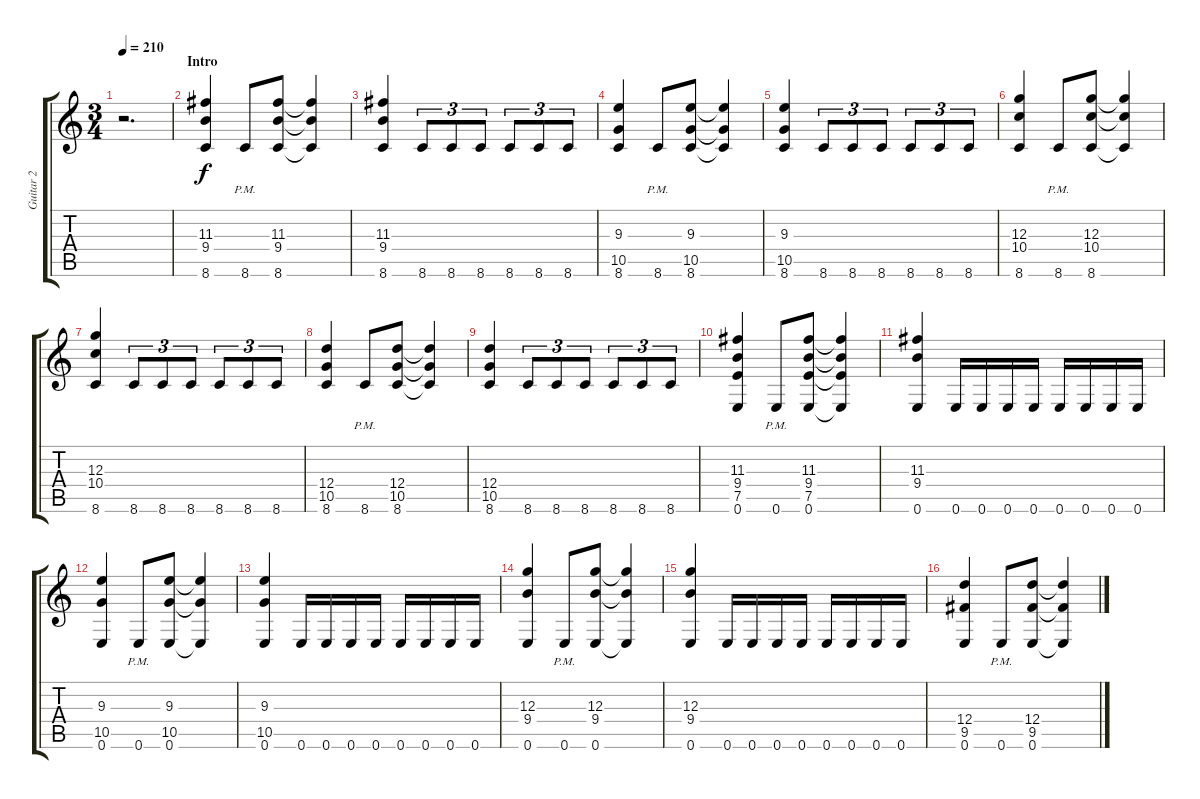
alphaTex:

\track ("Guitar 2" "Guitar 2") {instrument distortionguitar}
\staff {score tabs}
\tuning (E4 B3 G3 D3 A2 E2) {hide}
\ts (3 4)
\tempo 210
\clef g2
\ks c
r.2{d dy f instrument distortionguitar} |
\section ("" "Intro")
(11.3 9.4 8.6).4 8.6{pm}.8 (11.3 9.4 8.6).8 (11.3{t} 9.4{t} 8.6{t}).4 |
(11.3 9.4 8.6).4 8.6.8{tu (3 2)} 8.6.8{tu (3 2)} 8.6.8{tu (3 2)} 8.6.8{tu (3 2)} 8.6.8{tu (3 2)} 8.6.8{tu (3 2)} |
(9.3 10.5 8.6).4 8.6{pm}.8 (9.3 10.5 8.6).8 (9.3{t} 10.5{t} 8.6{t}).4 |
(9.3 10.5 8.6).4 8.6.8{tu (3 2)} 8.6.8{tu (3 2)} 8.6.8{tu (3 2)} 8.6.8{tu (3 2)} 8.6.8{tu (3 2)} 8.6.8{tu (3 2)} |
(12.3 10.4 8.6).4 8.6{pm}.8 (12.3 10.4 8.6).8 (12.3{t} 10.4{t} 8.6{t}).4 |
(12.3 10.4 8.6).4 8.6.8{tu (3 2)} 8.6.8{tu (3 2)} 8.6.8{tu (3 2)} 8.6.8{tu (3 2)} 8.6.8{tu (3 2)} 8.6.8{tu (3 2)} |
(12.4 10.5 8.6).4 8.6{pm}.8 (12.4 10.5 8.6).8 (12.4{t} 10.5{t} 8.6{t}).4 |
(12.4 10.5 8.6).4 8.6.8{tu (3 2)} 8.6.8{tu (3 2)} 8.6.8{tu (3 2)} 8.6.8{tu (3 2)} 8.6.8{tu (3 2)} 8.6.8{tu (3 2)} |
(11.3 9.4 7.5 0.6).4 0.6{pm}.8 (11.3 9.4 7.5 0.6).8 (11.3{t} 9.4{t} 7.5{t} 0.6{t}).4 |
(11.3 9.4 0.6).4 0.6.16 0.6.16 0.6.16 0.6.16 0.6.16 0.6.16 0.6.16 0.6.16 |
(9.3 10.5 0.6).4 0.6{pm}.8 (9.3 10.5 0.6).8 (9.3{t} 10.5{t} 0.6{t}).4 |
(9.3 10.5 0.6).4 0.6.16 0.6.16 0.6.16 0.6.16 0.6.16 0.6.16 0.6.16 0.6.16 |
(12.3 9.4 0.6).4 0.6{pm}.8 (12.3 9.4 0.6).8 (12.3{t} 9.4{t} 0.6{t}).4 |
(12.3 9.4 0.6).4 0.6.16 0.6.16 0.6.16 0.6.16 0.6.16 0.6.16 0.6.16 0.6.16 |
(12.4 9.5 0.6).4 0.6{pm}.8 (12.4 9.5 0.6).8 (12.4{t} 9.5{t} 0.6{t}).4
